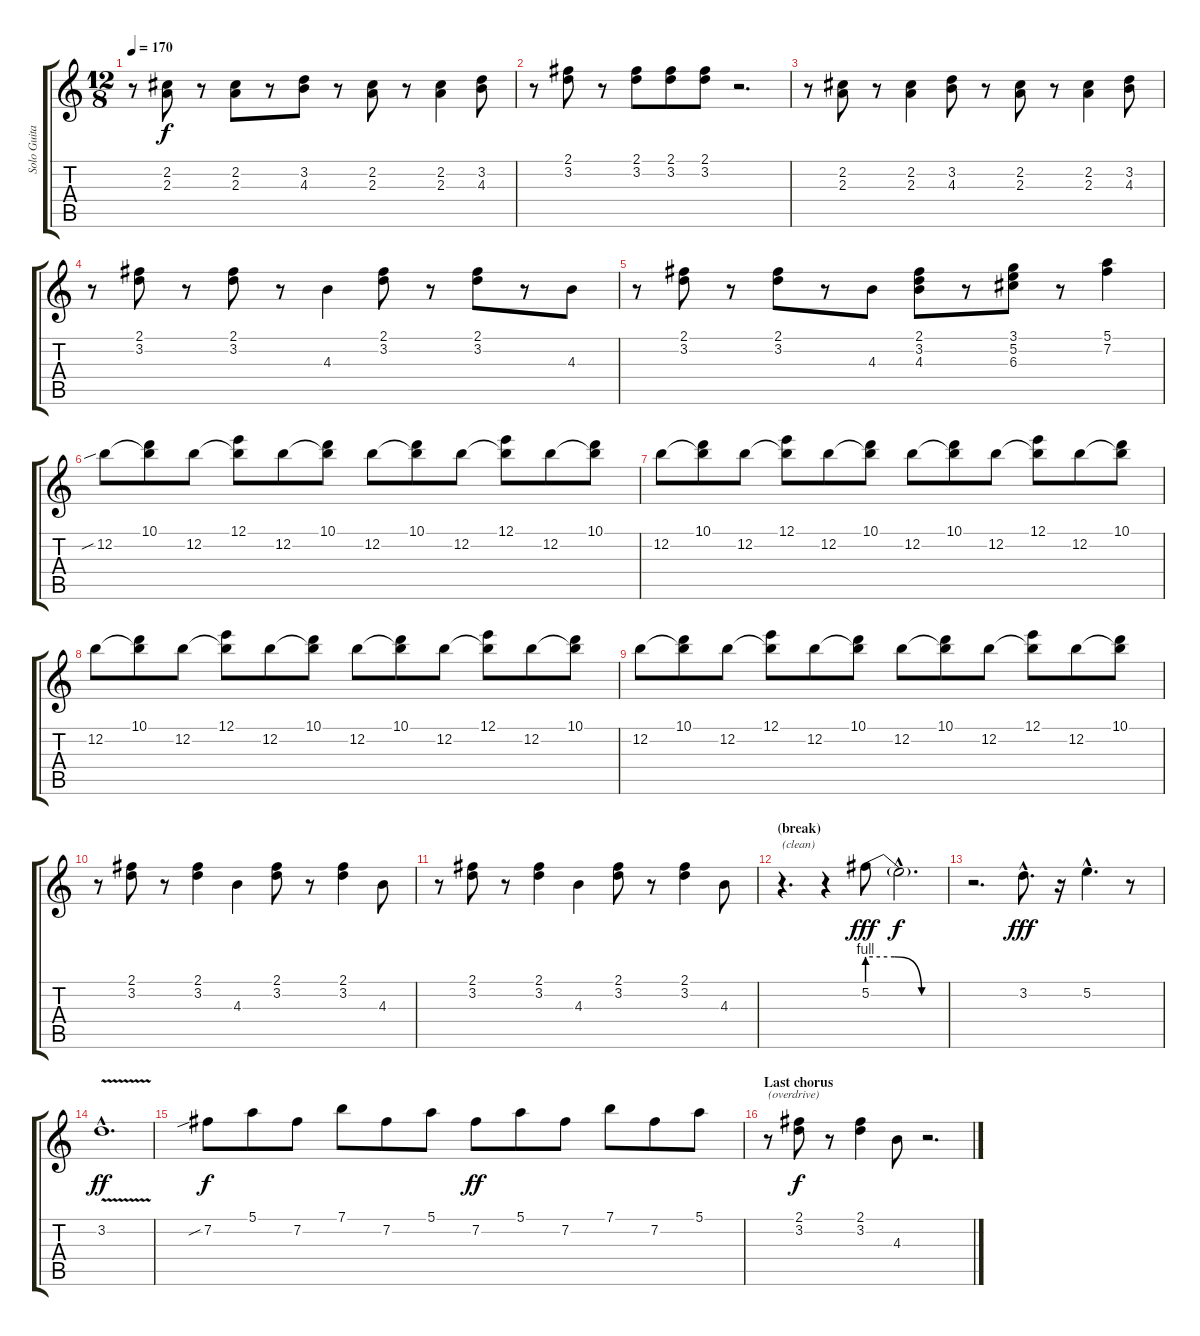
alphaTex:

\track ("Solo Guitar" "Solo Guita") {instrument overdrivenguitar}
\staff {score tabs}
\tuning (E4 B3 G3 D3 A2 E2) {hide}
\ts (12 8)
\tempo 170
\clef g2
\ks c
r.8{dy f} (2.2 2.3).8 r.8 (2.2 2.3).8 r.8 (3.2 4.3).8 r.8 (2.2 2.3).8 r.8 (2.2 2.3).4 (3.2 4.3).8 |
r.8 (2.1 3.2).8 r.8 (2.1 3.2).8 (2.1 3.2).8 (2.1 3.2).8 r.2{d} |
r.8 (2.2 2.3).8 r.8 (2.2 2.3).4 (3.2 4.3).8 r.8 (2.2 2.3).8 r.8 (2.2 2.3).4 (3.2 4.3).8 |
r.8 (2.1 3.2).8 r.8 (2.1 3.2).8 r.8 4.3.4 (2.1 3.2).8 r.8 (2.1 3.2).8 r.8 4.3.8 |
r.8 (2.1 3.2).8 r.8 (2.1 3.2).8 r.8 4.3.8 (2.1 3.2 4.3).8 r.8 (3.1 5.2 6.3).8 r.8 (5.1 7.2).4 |
12.2{sib}.8 (10.1 12.2{t}).8 12.2.8 (12.1 12.2{t}).8 12.2.8 (10.1 12.2{t}).8 12.2.8 (10.1 12.2{t}).8 12.2.8 (12.1 12.2{t}).8 12.2.8 (10.1 12.2{t}).8 |
12.2.8 (10.1 12.2{t}).8 12.2.8 (12.1 12.2{t}).8 12.2.8 (10.1 12.2{t}).8 12.2.8 (10.1 12.2{t}).8 12.2.8 (12.1 12.2{t}).8 12.2.8 (10.1 12.2{t}).8 |
12.2.8 (10.1 12.2{t}).8 12.2.8 (12.1 12.2{t}).8 12.2.8 (10.1 12.2{t}).8 12.2.8 (10.1 12.2{t}).8 12.2.8 (12.1 12.2{t}).8 12.2.8 (10.1 12.2{t}).8 |
12.2.8 (10.1 12.2{t}).8 12.2.8 (12.1 12.2{t}).8 12.2.8 (10.1 12.2{t}).8 12.2.8 (10.1 12.2{t}).8 12.2.8 (12.1 12.2{t}).8 12.2.8 (10.1 12.2{t}).8 |
r.8 (2.1 3.2).8 r.8 (2.1 3.2).4 4.3.4 (2.1 3.2).8 r.8 (2.1 3.2).4 4.3.8 |
r.8 (2.1 3.2).8 r.8 (2.1 3.2).4 4.3.4 (2.1 3.2).8 r.8 (2.1 3.2).4 4.3.8 |
\section ("" "(break)")
r.4{d txt "(clean)"} r.4 5.2{be (custom 0 4 20 4 40 0 60 0)}.8{dy fff instrument electricguitarjazz} 5.2{hac t}.2{d dy f} |
r.2{d} 3.2{hac}.8{d dy fff} r.16 5.2{hac}.4{d} r.8 |
3.2{v hac}.1{d dy ff} |
7.2{sib}.8{dy f} 5.1.8 7.2.8 7.1.8 7.2.8 5.1.8 7.2.8{dy ff} 5.1.8 7.2.8 7.1.8 7.2.8 5.1.8 |
\section ("" "Last chorus")
r.8{txt "(overdrive)" instrument overdrivenguitar} (2.1 3.2).8{dy f} r.8 (2.1 3.2).4 4.3.8 r.2{d}
